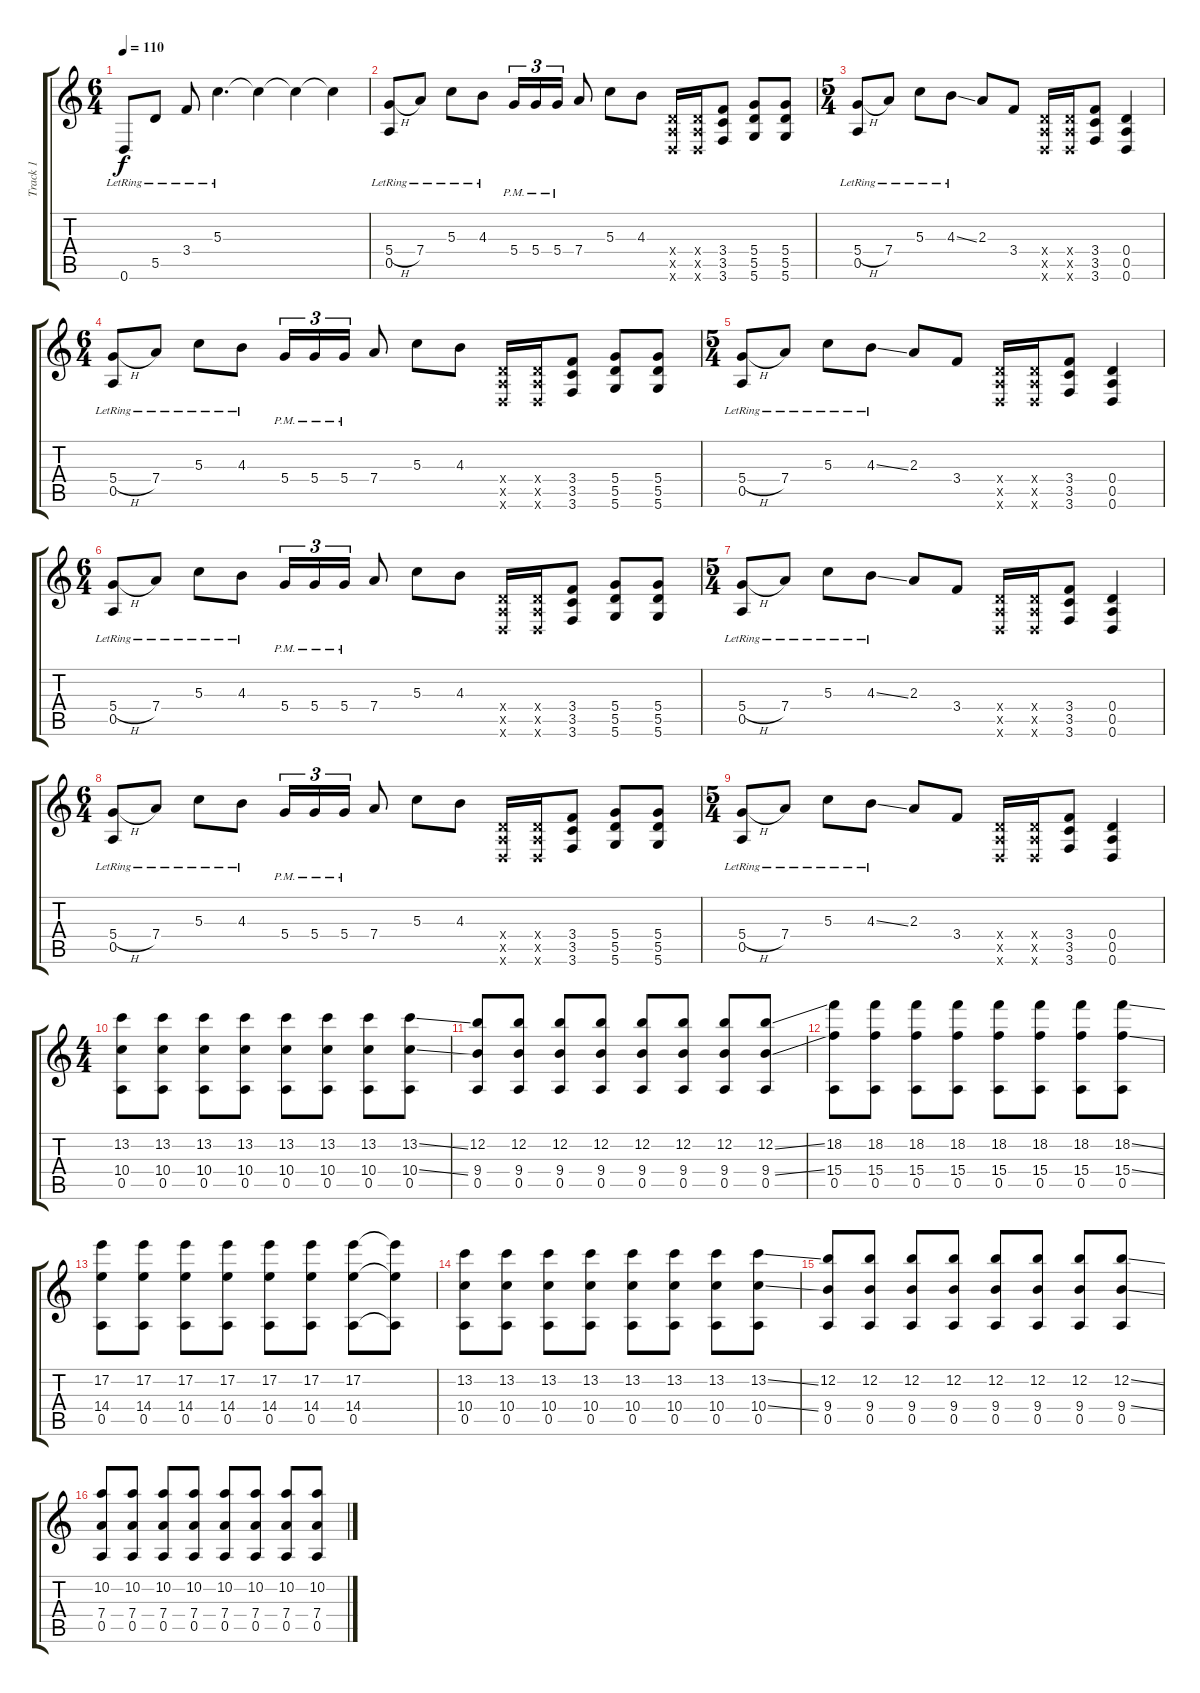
\track ("Track 1" "Track 1") {instrument distortionguitar}
\staff {score tabs}
\tuning (E4 B3 G3 D3 A2 D2) {hide}
\ts (6 4)
\tempo 110
\clef g2
\ks c
0.6{lr}.8{dy f} 5.5{lr}.8 3.4{lr}.8 5.3{lr}.4{d} 5.3{t}.4 5.3{t}.4 5.3{t}.4 |
(5.4{h lr} 0.5{lr}).8{instrument distortionguitar} 7.4{lr}.8 5.3{lr}.8 4.3{lr}.8 5.4{pm}.16{tu (3 2)} 5.4{pm}.16{tu (3 2)} 5.4{pm}.16{tu (3 2)} 7.4.8 5.3.8 4.3.8 (0.4{x} 0.5{x} 0.6{x}).16 (0.4{x} 0.5{x} 0.6{x}).16 (3.4 3.5 3.6).8 (5.4 5.5 5.6).8 (5.4 5.5 5.6).8 |
\ts (5 4)
(5.4{h lr} 0.5{lr}).8{instrument distortionguitar} 7.4{lr}.8 5.3{lr}.8 4.3{ss lr}.8 2.3.8 3.4.8 (0.4{x} 0.5{x} 0.6{x}).16 (0.4{x} 0.5{x} 0.6{x}).16 (3.4 3.5 3.6).8 (0.4 0.5 0.6).4 |
\ts (6 4)
(5.4{h lr} 0.5{lr}).8{instrument distortionguitar} 7.4{lr}.8 5.3{lr}.8 4.3{lr}.8 5.4{pm}.16{tu (3 2)} 5.4{pm}.16{tu (3 2)} 5.4{pm}.16{tu (3 2)} 7.4.8 5.3.8 4.3.8 (0.4{x} 0.5{x} 0.6{x}).16 (0.4{x} 0.5{x} 0.6{x}).16 (3.4 3.5 3.6).8 (5.4 5.5 5.6).8 (5.4 5.5 5.6).8 |
\ts (5 4)
(5.4{h lr} 0.5{lr}).8{instrument distortionguitar} 7.4{lr}.8 5.3{lr}.8 4.3{ss lr}.8 2.3.8 3.4.8 (0.4{x} 0.5{x} 0.6{x}).16 (0.4{x} 0.5{x} 0.6{x}).16 (3.4 3.5 3.6).8 (0.4 0.5 0.6).4 |
\ts (6 4)
(5.4{h lr} 0.5{lr}).8{instrument distortionguitar} 7.4{lr}.8 5.3{lr}.8 4.3{lr}.8 5.4{pm}.16{tu (3 2)} 5.4{pm}.16{tu (3 2)} 5.4{pm}.16{tu (3 2)} 7.4.8 5.3.8 4.3.8 (0.4{x} 0.5{x} 0.6{x}).16 (0.4{x} 0.5{x} 0.6{x}).16 (3.4 3.5 3.6).8 (5.4 5.5 5.6).8 (5.4 5.5 5.6).8 |
\ts (5 4)
(5.4{h lr} 0.5{lr}).8{instrument distortionguitar} 7.4{lr}.8 5.3{lr}.8 4.3{ss lr}.8 2.3.8 3.4.8 (0.4{x} 0.5{x} 0.6{x}).16 (0.4{x} 0.5{x} 0.6{x}).16 (3.4 3.5 3.6).8 (0.4 0.5 0.6).4 |
\ts (6 4)
(5.4{h lr} 0.5{lr}).8{instrument distortionguitar} 7.4{lr}.8 5.3{lr}.8 4.3{lr}.8 5.4{pm}.16{tu (3 2)} 5.4{pm}.16{tu (3 2)} 5.4{pm}.16{tu (3 2)} 7.4.8 5.3.8 4.3.8 (0.4{x} 0.5{x} 0.6{x}).16 (0.4{x} 0.5{x} 0.6{x}).16 (3.4 3.5 3.6).8 (5.4 5.5 5.6).8 (5.4 5.5 5.6).8 |
\ts (5 4)
(5.4{h lr} 0.5{lr}).8{instrument distortionguitar} 7.4{lr}.8 5.3{lr}.8 4.3{ss lr}.8 2.3.8 3.4.8 (0.4{x} 0.5{x} 0.6{x}).16 (0.4{x} 0.5{x} 0.6{x}).16 (3.4 3.5 3.6).8 (0.4 0.5 0.6).4 |
\ts (4 4)
(13.2 10.4 0.5).8 (13.2 10.4 0.5).8 (13.2 10.4 0.5).8 (13.2 10.4 0.5).8 (13.2 10.4 0.5).8 (13.2 10.4 0.5).8 (13.2 10.4 0.5).8 (13.2{ss} 10.4{ss} 0.5).8 |
(12.2 9.4 0.5).8 (12.2 9.4 0.5).8 (12.2 9.4 0.5).8 (12.2 9.4 0.5).8 (12.2 9.4 0.5).8 (12.2 9.4 0.5).8 (12.2 9.4 0.5).8 (12.2{ss} 9.4{ss} 0.5).8 |
(18.2 15.4 0.5).8 (18.2 15.4 0.5).8 (18.2 15.4 0.5).8 (18.2 15.4 0.5).8 (18.2 15.4 0.5).8 (18.2 15.4 0.5).8 (18.2 15.4 0.5).8 (18.2{ss} 15.4{ss} 0.5).8 |
(17.2 14.4 0.5).8 (17.2 14.4 0.5).8 (17.2 14.4 0.5).8 (17.2 14.4 0.5).8 (17.2 14.4 0.5).8 (17.2 14.4 0.5).8 (17.2 14.4 0.5).8 (17.2{t} 14.4{t} 0.5{t}).8 |
(13.2 10.4 0.5).8 (13.2 10.4 0.5).8 (13.2 10.4 0.5).8 (13.2 10.4 0.5).8 (13.2 10.4 0.5).8 (13.2 10.4 0.5).8 (13.2 10.4 0.5).8 (13.2{ss} 10.4{ss} 0.5).8 |
(12.2 9.4 0.5).8 (12.2 9.4 0.5).8 (12.2 9.4 0.5).8 (12.2 9.4 0.5).8 (12.2 9.4 0.5).8 (12.2 9.4 0.5).8 (12.2 9.4 0.5).8 (12.2{ss} 9.4{ss} 0.5).8 |
(10.2 7.4 0.5).8 (10.2 7.4 0.5).8 (10.2 7.4 0.5).8 (10.2 7.4 0.5).8 (10.2 7.4 0.5).8 (10.2 7.4 0.5).8 (10.2 7.4 0.5).8 (10.2 7.4{ss} 0.5).8
